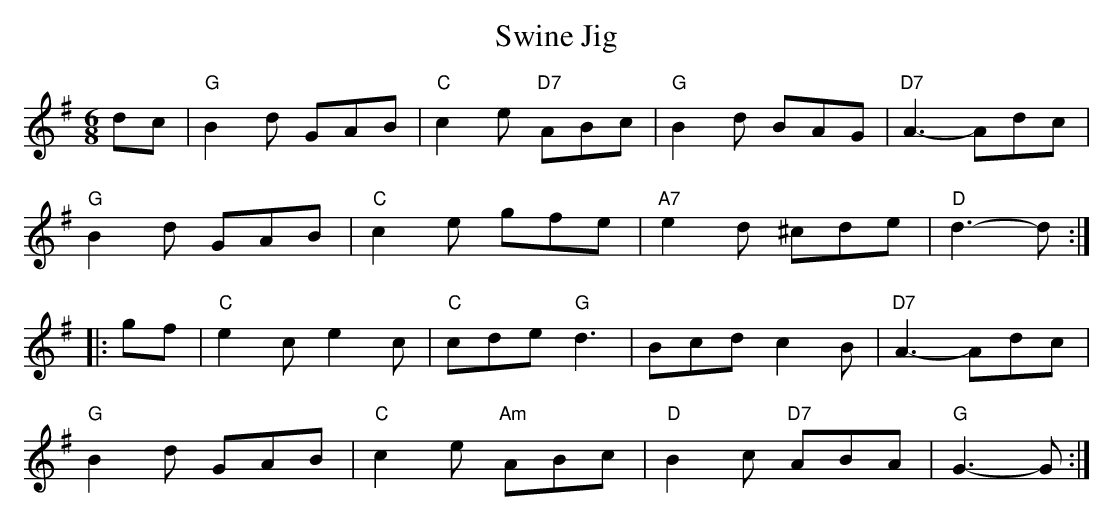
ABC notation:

X:1
T:Swine Jig
M:6/8
K:G
dc|"G"B2d GAB|"C"c2e "D7"ABc|"G"B2d BAG|"D7"A3 -Adc|
"G"B2d GAB|"C"c2e gfe|"A7"e2d ^cde|"D"d3 -d:|
|:gf|"C"e2c e2c|"C"cde "G"d3|Bcd c2B|"D7"A3 -Adc|
"G"B2d GAB|"C"c2e "Am"ABc|"D"B2c "D7"ABA|"G"G3 -G:|
